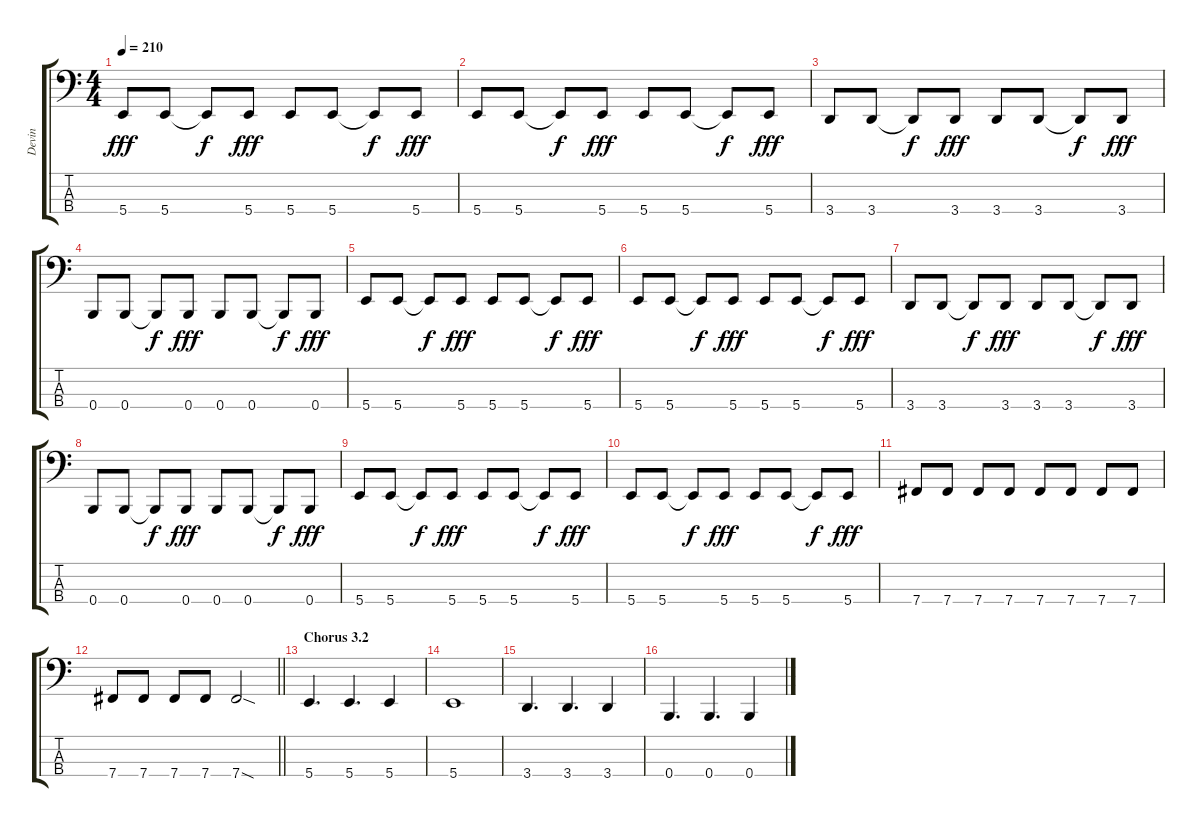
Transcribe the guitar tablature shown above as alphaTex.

\track ("Devin" "Devin") {instrument electricbassfinger}
\staff {score tabs}
\tuning (E2 B1 Gb1 B0) {hide}
\ts (4 4)
\tempo 210
\clef f4
\ks c
5.4.8{dy fff} 5.4.8 5.4{t}.8{dy f} 5.4.8{dy fff} 5.4.8 5.4.8 5.4{t}.8{dy f} 5.4.8{dy fff} |
5.4.8 5.4.8 5.4{t}.8{dy f} 5.4.8{dy fff} 5.4.8 5.4.8 5.4{t}.8{dy f} 5.4.8{dy fff} |
3.4.8 3.4.8 3.4{t}.8{dy f} 3.4.8{dy fff} 3.4.8 3.4.8 3.4{t}.8{dy f} 3.4.8{dy fff} |
0.4.8 0.4.8 0.4{t}.8{dy f} 0.4.8{dy fff} 0.4.8 0.4.8 0.4{t}.8{dy f} 0.4.8{dy fff} |
5.4.8 5.4.8 5.4{t}.8{dy f} 5.4.8{dy fff} 5.4.8 5.4.8 5.4{t}.8{dy f} 5.4.8{dy fff} |
5.4.8 5.4.8 5.4{t}.8{dy f} 5.4.8{dy fff} 5.4.8 5.4.8 5.4{t}.8{dy f} 5.4.8{dy fff} |
3.4.8 3.4.8 3.4{t}.8{dy f} 3.4.8{dy fff} 3.4.8 3.4.8 3.4{t}.8{dy f} 3.4.8{dy fff} |
0.4.8 0.4.8 0.4{t}.8{dy f} 0.4.8{dy fff} 0.4.8 0.4.8 0.4{t}.8{dy f} 0.4.8{dy fff} |
5.4.8 5.4.8 5.4{t}.8{dy f} 5.4.8{dy fff} 5.4.8 5.4.8 5.4{t}.8{dy f} 5.4.8{dy fff} |
5.4.8 5.4.8 5.4{t}.8{dy f} 5.4.8{dy fff} 5.4.8 5.4.8 5.4{t}.8{dy f} 5.4.8{dy fff} |
7.4.8 7.4.8 7.4.8 7.4.8 7.4.8 7.4.8 7.4.8 7.4.8 |
\barLineRight lightlight
7.4.8 7.4.8 7.4.8 7.4.8 7.4{sod}.2 |
\section ("" "Chorus 3.2")
5.4.4{d} 5.4.4{d} 5.4.4 |
5.4.1 |
3.4.4{d} 3.4.4{d} 3.4.4 |
0.4.4{d} 0.4.4{d} 0.4.4
